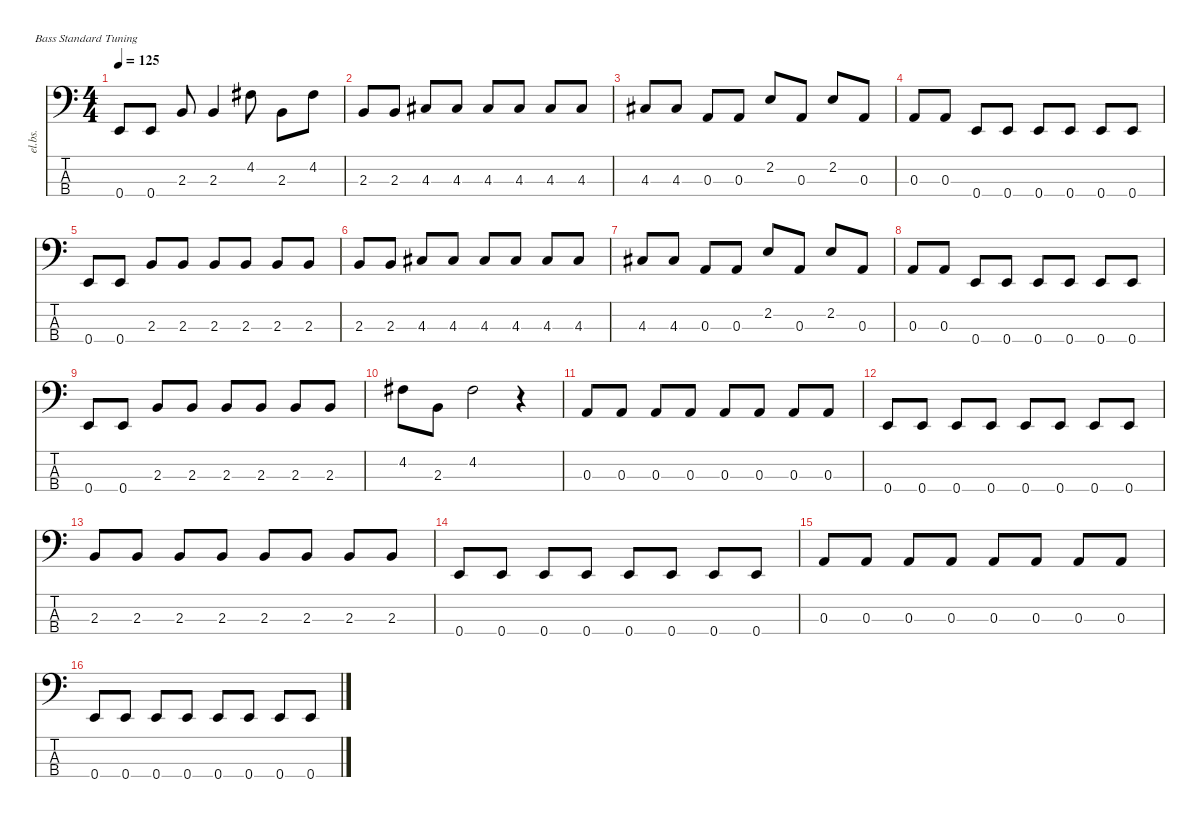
\defaultSystemsLayout 4
\hideDynamics
\bracketExtendMode nobrackets
\otherSystemsTrackNameOrientation horizontal
\track ("Electric Bass" "el.bs.") {instrument electricbassfinger}
\staff {score tabs}
\tuning (G2 D2 A1 E1)
\ts (4 4)
\tempo 125
\clef f4
\ks c
0.4.8{dy mf} 0.4.8 2.3.8 2.3.4 4.2.8 2.3.8 4.2.8 |
2.3.8 2.3.8 4.3.8 4.3.8 4.3.8 4.3.8 4.3.8 4.3.8 |
4.3.8 4.3.8 0.3.8 0.3.8 2.2.8 0.3.8 2.2.8 0.3.8 |
0.3.8 0.3.8 0.4.8 0.4.8 0.4.8 0.4.8 0.4.8 0.4.8 |
0.4.8 0.4.8 2.3.8 2.3.8 2.3.8 2.3.8 2.3.8 2.3.8 |
2.3.8 2.3.8 4.3.8 4.3.8 4.3.8 4.3.8 4.3.8 4.3.8 |
4.3.8 4.3.8 0.3.8 0.3.8 2.2.8 0.3.8 2.2.8 0.3.8 |
0.3.8 0.3.8 0.4.8 0.4.8 0.4.8 0.4.8 0.4.8 0.4.8 |
0.4.8 0.4.8 2.3.8 2.3.8 2.3.8 2.3.8 2.3.8 2.3.8 |
4.2.8 2.3.8 4.2.2 r.4 |
0.3.8 0.3.8 0.3.8 0.3.8 0.3.8 0.3.8 0.3.8 0.3.8 |
0.4.8 0.4.8 0.4.8 0.4.8 0.4.8 0.4.8 0.4.8 0.4.8 |
2.3.8 2.3.8 2.3.8 2.3.8 2.3.8 2.3.8 2.3.8 2.3.8 |
0.4.8 0.4.8 0.4.8 0.4.8 0.4.8 0.4.8 0.4.8 0.4.8 |
0.3.8 0.3.8 0.3.8 0.3.8 0.3.8 0.3.8 0.3.8 0.3.8 |
0.4.8 0.4.8 0.4.8 0.4.8 0.4.8 0.4.8 0.4.8 0.4.8
